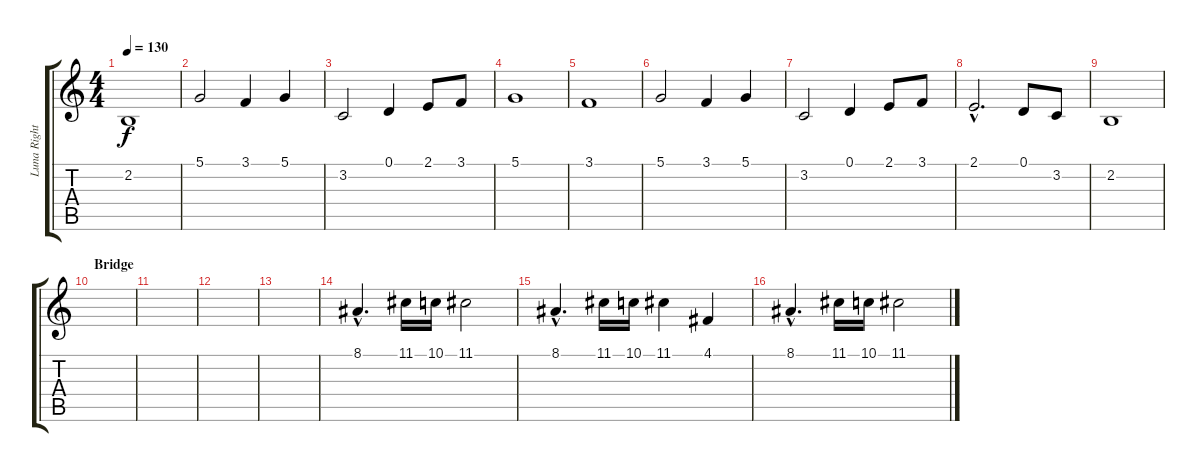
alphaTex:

\track ("Luna Right" "Luna Right") {instrument choiraahs}
\staff {score tabs}
\tuning (D4 A3 F3 C3 G2 D2) {hide}
\ts (4 4)
\tempo 130
\clef g2
\ks c
2.2.1{dy f} |
5.1.2 3.1.4 5.1.4 |
3.2.2 0.1.4 2.1.8 3.1.8 |
5.1.1 |
3.1.1 |
5.1.2 3.1.4 5.1.4 |
3.2.2 0.1.4 2.1.8 3.1.8 |
2.1{hac}.2{d} 0.1.8 3.2.8 |
2.2.1 |
\section ("" "Bridge")
|
|
|
|
8.1{hac}.4{d} 11.1.16 10.1.16 11.1.2 |
8.1{hac}.4{d} 11.1.16 10.1.16 11.1.4 4.1.4 |
8.1{hac}.4{d} 11.1.16 10.1.16 11.1.2
